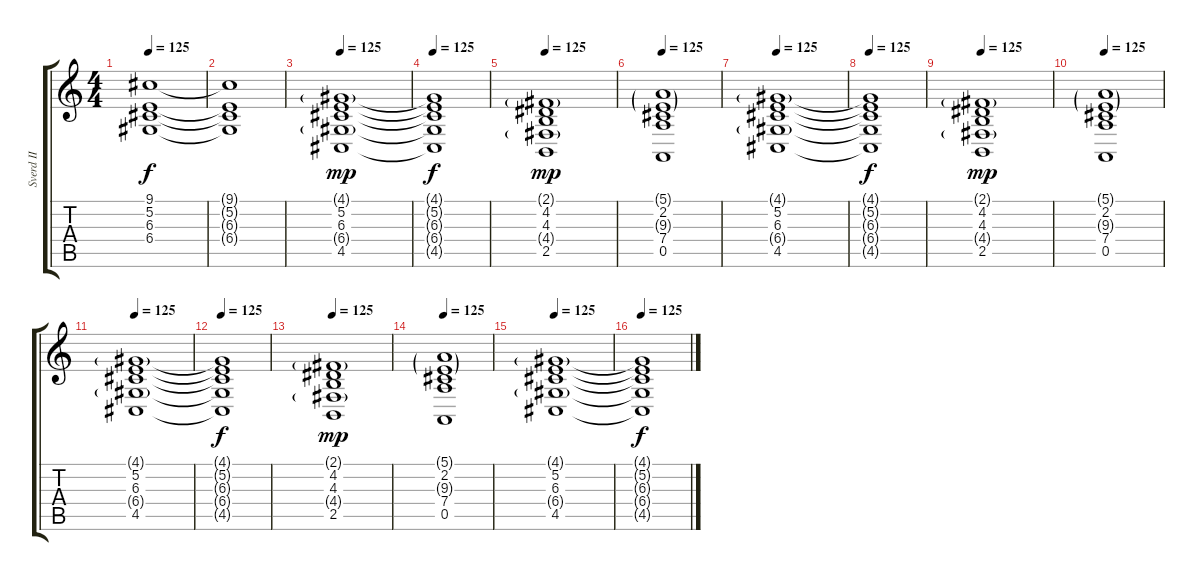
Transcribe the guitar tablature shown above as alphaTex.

\track ("Sverd II" "Sverd II") {instrument stringensemble1}
\staff {score tabs}
\tuning (E4 B3 G3 D3 A2 E2) {hide}
\ts (4 4)
\tempo 125
\clef g2
\ks c
(9.1 5.2 6.3 6.4).1{dy f} |
(9.1{t} 5.2{t} 6.3{t} 6.4{t}).1 |
\tempo 125
(4.1{g} 5.2 6.3 6.4{g} 4.5).1{dy mp volume 10} |
\tempo 125
(4.1{t} 5.2{t} 6.3{t} 6.4{t} 4.5{t}).1{dy f} |
\tempo 125
(2.1{g} 4.2 4.3 4.4{g} 2.5).1{dy mp} |
\tempo 125
(5.1{g} 2.2 9.3{g} 7.4 0.5).1 |
\tempo 125
(4.1{g} 5.2 6.3 6.4{g} 4.5).1{volume 10} |
\tempo 125
(4.1{t} 5.2{t} 6.3{t} 6.4{t} 4.5{t}).1{dy f} |
\tempo 125
(2.1{g} 4.2 4.3 4.4{g} 2.5).1{dy mp} |
\tempo 125
(5.1{g} 2.2 9.3{g} 7.4 0.5).1 |
\tempo 125
(4.1{g} 5.2 6.3 6.4{g} 4.5).1{volume 10} |
\tempo 125
(4.1{t} 5.2{t} 6.3{t} 6.4{t} 4.5{t}).1{dy f} |
\tempo 125
(2.1{g} 4.2 4.3 4.4{g} 2.5).1{dy mp} |
\tempo 125
(5.1{g} 2.2 9.3{g} 7.4 0.5).1 |
\tempo 125
(4.1{g} 5.2 6.3 6.4{g} 4.5).1{volume 10} |
\tempo 125
(4.1{t} 5.2{t} 6.3{t} 6.4{t} 4.5{t}).1{dy f}
